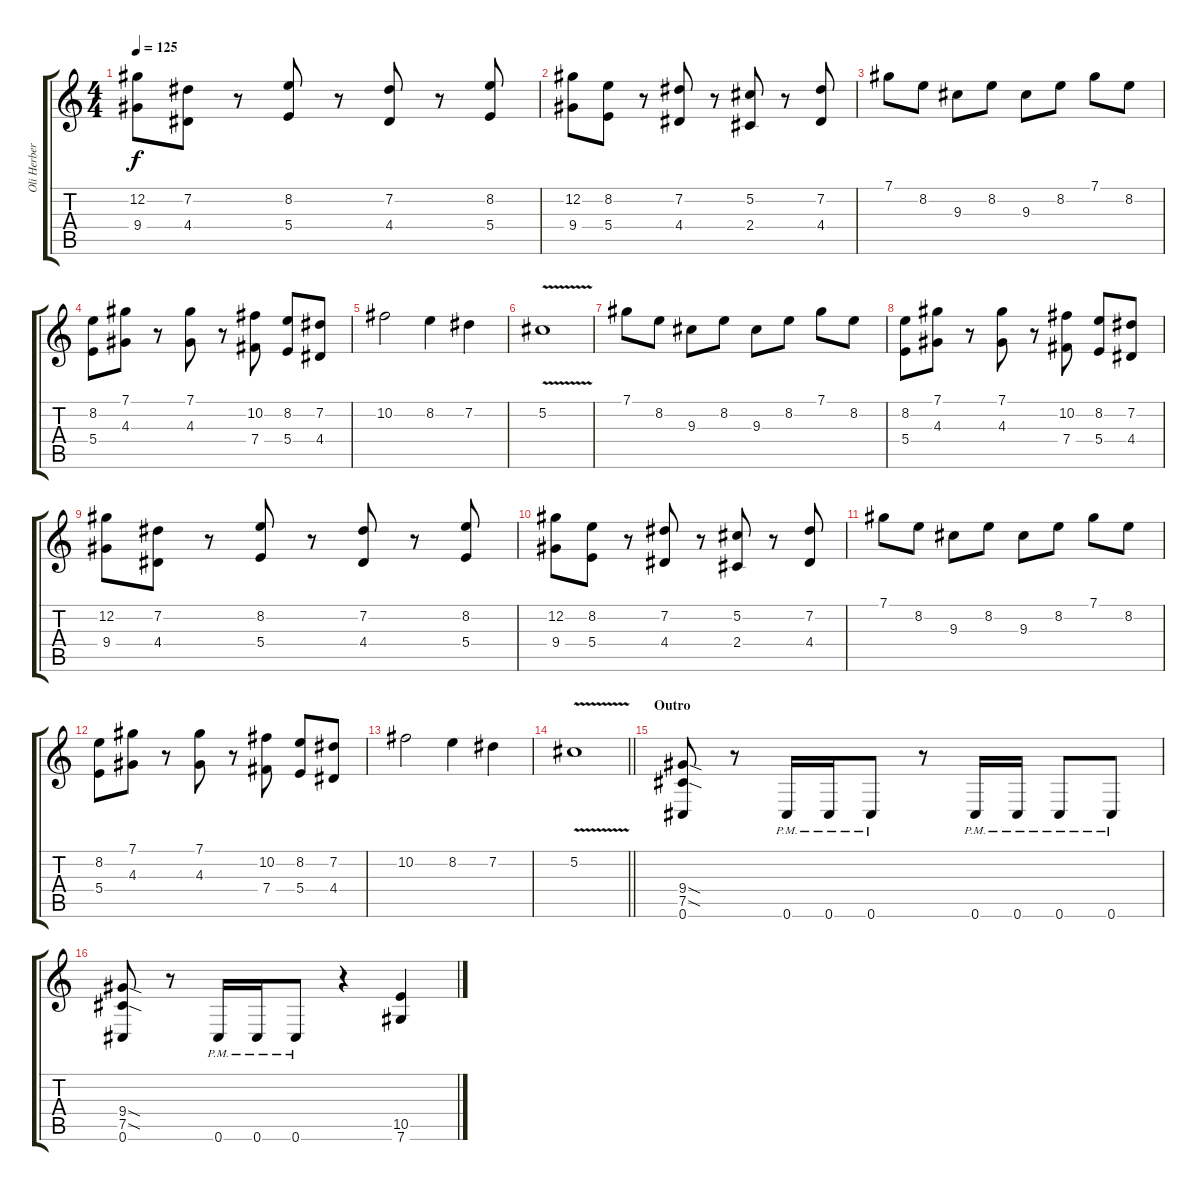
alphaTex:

\track ("Oli Herbert" "Oli Herber") {instrument overdrivenguitar}
\staff {score tabs}
\tuning (Db4 Ab3 E3 B2 Gb2 Db2) {hide}
\ts (4 4)
\tempo 125
\clef g2
\ks c
(12.2 9.4).8{dy f} (7.2 4.4).8 r.8 (8.2 5.4).8 r.8 (7.2 4.4).8 r.8 (8.2 5.4).8 |
(12.2 9.4).8 (8.2 5.4).8 r.8 (7.2 4.4).8 r.8 (5.2 2.4).8 r.8 (7.2 4.4).8 |
7.1.8 8.2.8 9.3.8 8.2.8 9.3.8 8.2.8 7.1.8 8.2.8 |
(8.2 5.4).8 (7.1 4.3).8 r.8 (7.1 4.3).8 r.8 (10.2 7.4).8 (8.2 5.4).8 (7.2 4.4).8 |
10.2.2 8.2.4 7.2.4 |
5.2{v}.1 |
7.1.8 8.2.8 9.3.8 8.2.8 9.3.8 8.2.8 7.1.8 8.2.8 |
(8.2 5.4).8 (7.1 4.3).8 r.8 (7.1 4.3).8 r.8 (10.2 7.4).8 (8.2 5.4).8 (7.2 4.4).8 |
(12.2 9.4).8 (7.2 4.4).8 r.8 (8.2 5.4).8 r.8 (7.2 4.4).8 r.8 (8.2 5.4).8 |
(12.2 9.4).8 (8.2 5.4).8 r.8 (7.2 4.4).8 r.8 (5.2 2.4).8 r.8 (7.2 4.4).8 |
7.1.8 8.2.8 9.3.8 8.2.8 9.3.8 8.2.8 7.1.8 8.2.8 |
(8.2 5.4).8 (7.1 4.3).8 r.8 (7.1 4.3).8 r.8 (10.2 7.4).8 (8.2 5.4).8 (7.2 4.4).8 |
10.2.2 8.2.4 7.2.4 |
\barLineRight lightlight
5.2{v}.1 |
\section ("" "Outro")
(9.4{sod} 7.5{sod} 0.6).8 r.8 0.6{pm}.16 0.6{pm}.16 0.6{pm}.8 r.8 0.6{pm}.16 0.6{pm}.16 0.6{pm}.8 0.6{pm}.8 |
(9.4{sod} 7.5{sod} 0.6).8 r.8 0.6{pm}.16 0.6{pm}.16 0.6{pm}.8 r.4 (10.5 7.6).4
